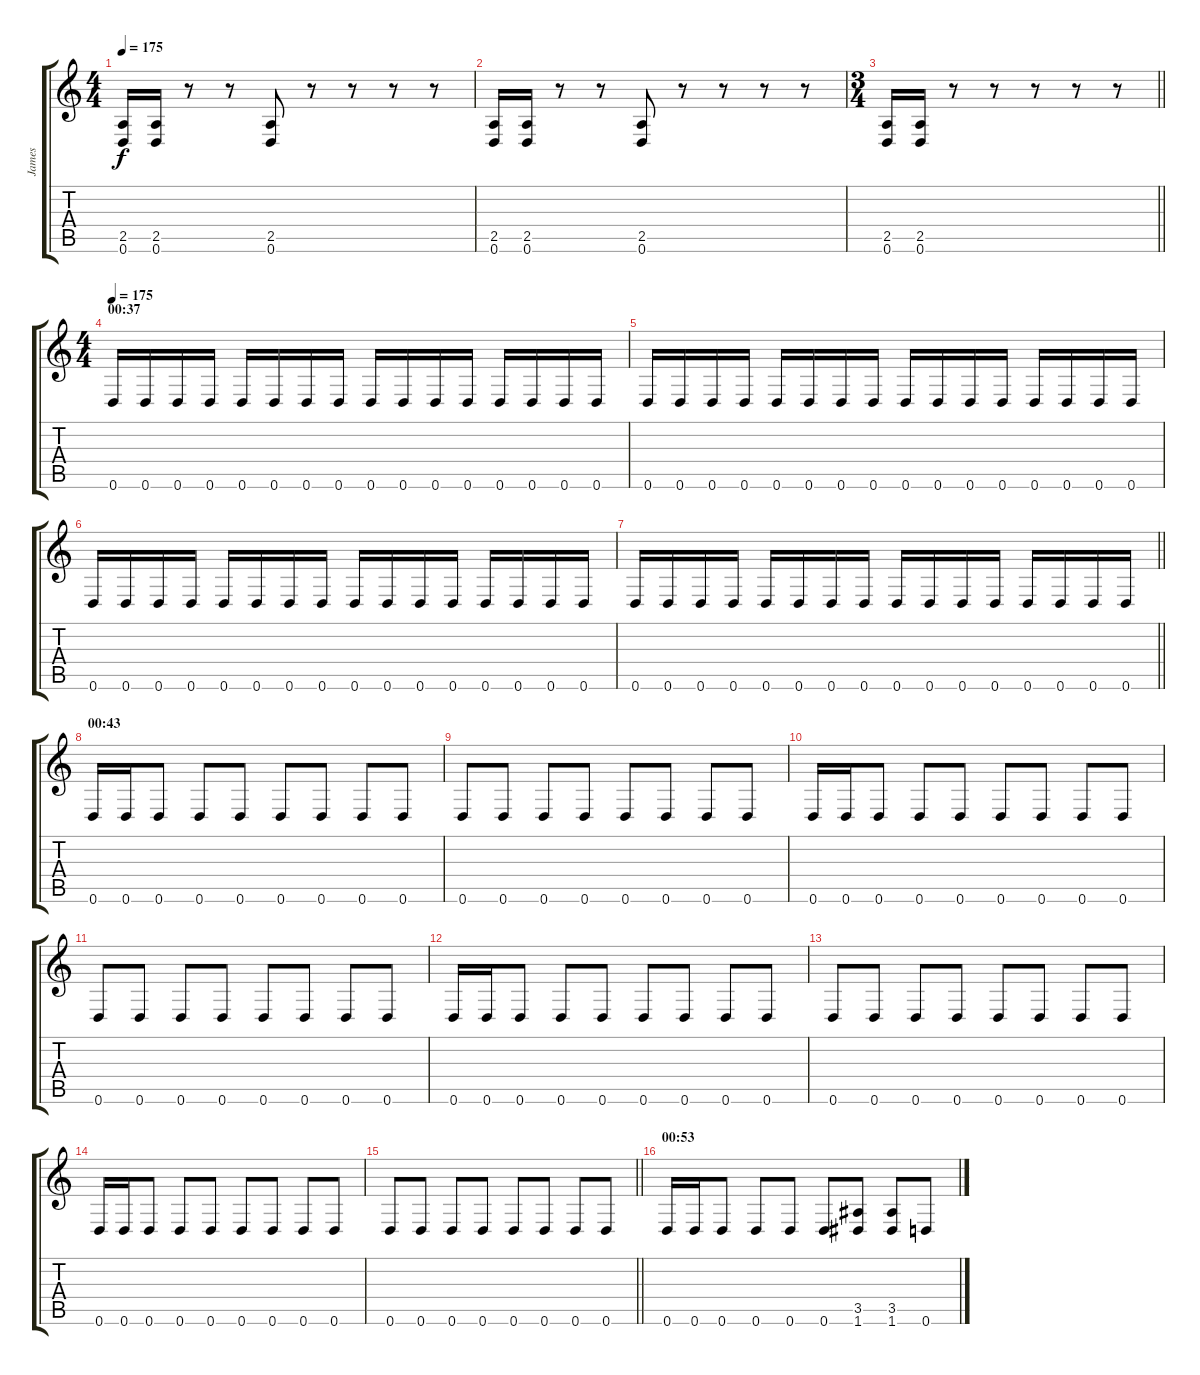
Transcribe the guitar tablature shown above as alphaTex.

\track ("James" "James") {instrument distortionguitar}
\staff {score tabs}
\tuning (D4 A3 F3 C3 G2 D2) {hide}
\ts (4 4)
\tempo 175
\clef g2
\ks c
(2.5 0.6).16{dy f} (2.5 0.6).16 r.8 r.8 (2.5 0.6).8 r.8 r.8 r.8 r.8 |
(2.5 0.6).16 (2.5 0.6).16 r.8 r.8 (2.5 0.6).8 r.8 r.8 r.8 r.8 |
\ts (3 4)
\barLineRight lightlight
(2.5 0.6).16 (2.5 0.6).16 r.8 r.8 r.8 r.8 r.8 |
\ts (4 4)
\section ("" "00:37")
\tempo 175
0.6.16 0.6.16 0.6.16 0.6.16 0.6.16 0.6.16 0.6.16 0.6.16 0.6.16 0.6.16 0.6.16 0.6.16 0.6.16 0.6.16 0.6.16 0.6.16 |
0.6.16 0.6.16 0.6.16 0.6.16 0.6.16 0.6.16 0.6.16 0.6.16 0.6.16 0.6.16 0.6.16 0.6.16 0.6.16 0.6.16 0.6.16 0.6.16 |
0.6.16 0.6.16 0.6.16 0.6.16 0.6.16 0.6.16 0.6.16 0.6.16 0.6.16 0.6.16 0.6.16 0.6.16 0.6.16 0.6.16 0.6.16 0.6.16 |
\barLineRight lightlight
0.6.16 0.6.16 0.6.16 0.6.16 0.6.16 0.6.16 0.6.16 0.6.16 0.6.16 0.6.16 0.6.16 0.6.16 0.6.16 0.6.16 0.6.16 0.6.16 |
\section ("" "00:43")
0.6.16 0.6.16 0.6.8 0.6.8 0.6.8 0.6.8 0.6.8 0.6.8 0.6.8 |
0.6.8 0.6.8 0.6.8 0.6.8 0.6.8 0.6.8 0.6.8 0.6.8 |
0.6.16 0.6.16 0.6.8 0.6.8 0.6.8 0.6.8 0.6.8 0.6.8 0.6.8 |
0.6.8 0.6.8 0.6.8 0.6.8 0.6.8 0.6.8 0.6.8 0.6.8 |
0.6.16 0.6.16 0.6.8 0.6.8 0.6.8 0.6.8 0.6.8 0.6.8 0.6.8 |
0.6.8 0.6.8 0.6.8 0.6.8 0.6.8 0.6.8 0.6.8 0.6.8 |
0.6.16 0.6.16 0.6.8 0.6.8 0.6.8 0.6.8 0.6.8 0.6.8 0.6.8 |
\barLineRight lightlight
0.6.8 0.6.8 0.6.8 0.6.8 0.6.8 0.6.8 0.6.8 0.6.8 |
\section ("" "00:53")
0.6.16 0.6.16 0.6.8 0.6.8 0.6.8 0.6.8 (3.5 1.6).8 (3.5 1.6).8 0.6.8
